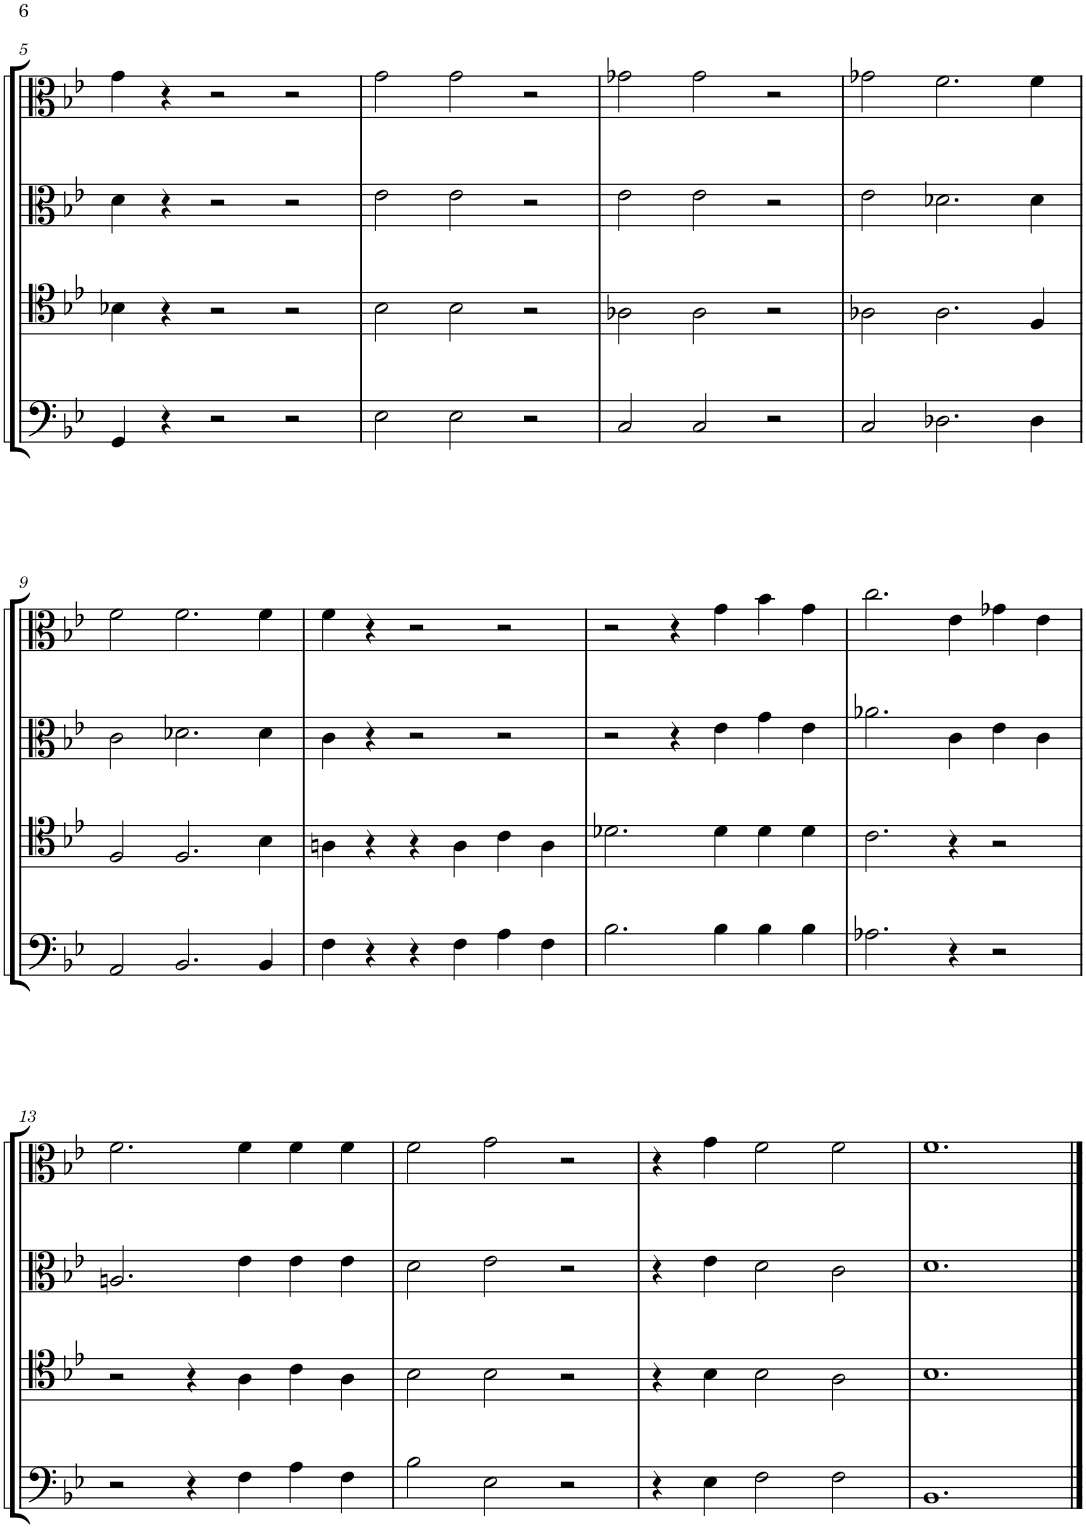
**kern	**kern	**kern	**kern
*part4	*part3	*part2	*part1
*staff4	*staff3	*staff2	*staff1
*I"Trombone IV	*I"Trombone III	*I"Trombone II	*I"Trombone I
*I'Trb	*I'Trb	*I'Trb	*I'Trb
!!LO:PB:g=z
*clefF4	*clefC4	*clefC3	*clefC3
*k[b-e-]	*k[b-e-]	*k[b-e-]	*k[b-e-]
*M3/2	*M3/2	*M3/2	*M3/2
=5	=5	=5	=5
4GG/	4B-X\	4d\	4g\
4r	4r	4r	4r
2r	2r	2r	2r
2r	2r	2r	2r
=6	=6	=6	=6
2E-\	2B-\	2e-\	2g\
2E-\	2B-\	2e-\	2g\
2r	2r	2r	2r
=7	=7	=7	=7
2C/	2A-X\	2e-\	2g-X\
2C/	2A-\	2e-\	2g-\
2r	2r	2r	2r
=8	=8	=8	=8
2C/	2A-X\	2e-\	2g-X\
2.D-X\	2.A-\	2.d-X\	2.f\
4D-\	4F/	4d-\	4f\
!!LO:LB:g=z
=9	=9	=9	=9
2AA/	2F/	2c\	2f\
2.BB-/	2.F/	2.d-X\	2.f\
4BB-/	4B-\	4d-\	4f\
=10	=10	=10	=10
4F\	4An\	4c\	4f\
4r	4r	4r	4r
4r	4r	2r	2r
4F\	4A\	.	.
4A\	4c\	2r	2r
4F\	4A\	.	.
=11	=11	=11	=11
2.B-\	2.d-X\	2r	2r
.	.	4r	4r
4B-\	4d-\	4e-\	4g\
4B-\	4d-\	4g\	4b-\
4B-\	4d-\	4e-\	4g\
=12	=12	=12	=12
2.A-X\	2.c\	2.a-X\	2.cc\
4r	4r	4c\	4e-\
2r	2r	4e-\	4g-X\
.	.	4c\	4e-\
!!LO:LB:g=z
=13	=13	=13	=13
2r	2r	2.An/	2.f\
4r	4r	.	.
4F\	4A\	4e-\	4f\
4A\	4c\	4e-\	4f\
4F\	4A\	4e-\	4f\
=14	=14	=14	=14
2B-\	2B-\	2d\	2f\
2E-\	2B-\	2e-\	2g\
2r	2r	2r	2r
=15	=15	=15	=15
4r	4r	4r	4r
4E-\	4B-\	4e-\	4g\
2F\	2B-\	2d\	2f\
2F\	2A\	2c\	2f\
=16	=16	=16	=16
1.BB-	1.B-	1.d	1.f
==	==	==	==
*-	*-	*-	*-
